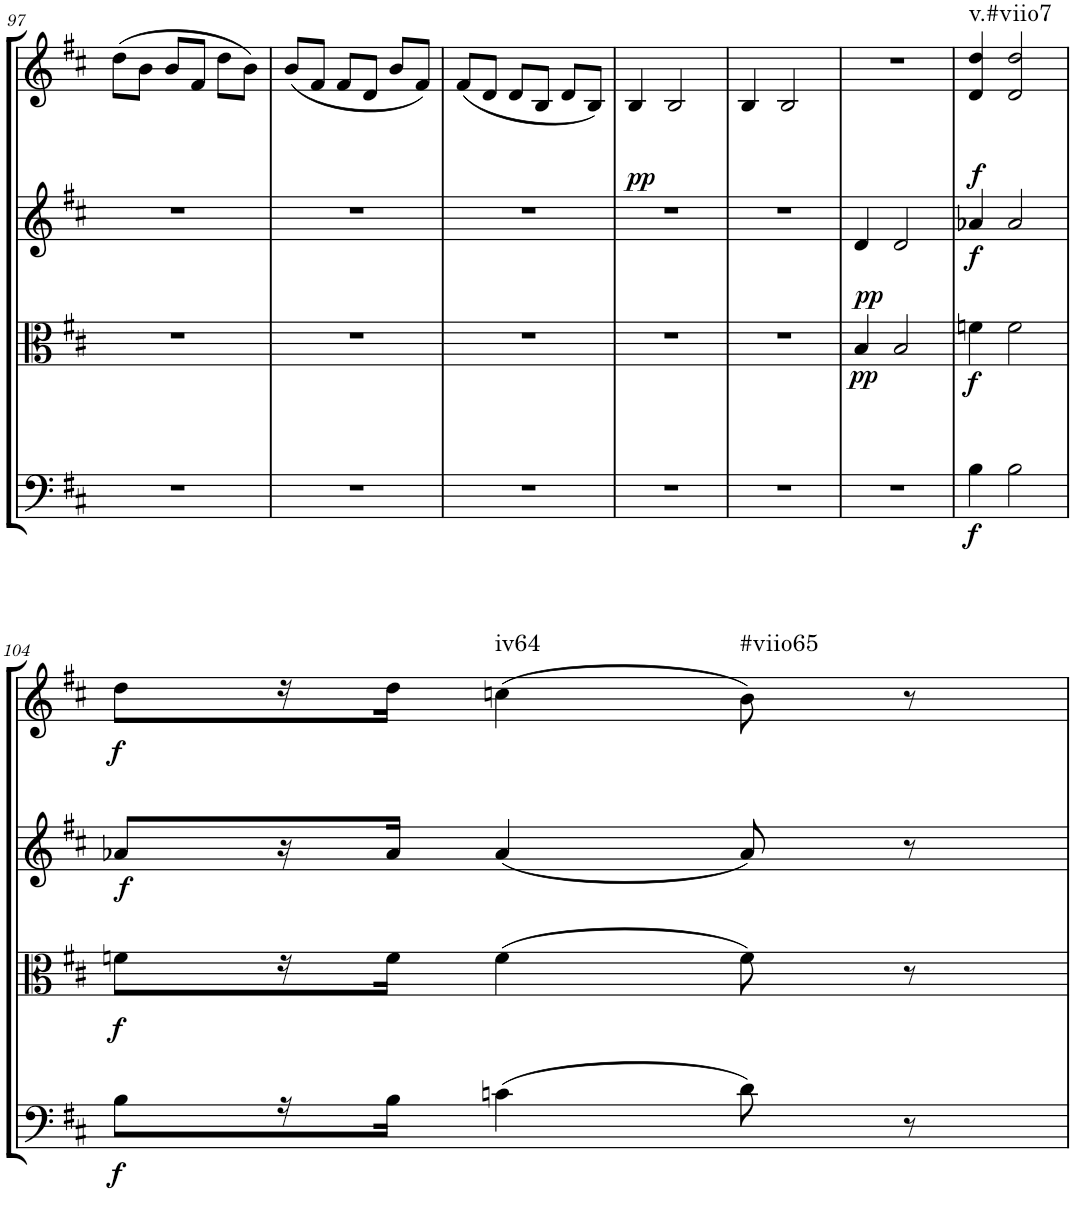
**kern	**dynam	**kern	**dynam	**kern	**dynam	**kern	**dynam	**harte
*part4	*part4	*part3	*part3	*part2	*part2	*part1	*part1	*part1
*staff4	*staff4	*staff3	*staff3	*staff2	*staff2	*staff1	*staff1	*
*I"Cello	*	*I"Viola	*	*I"2nd Violin	*	*I"1st Violin	*	*
*	*	*I'Vla	*	*I'Vln	*	*I'Vln	*	*
!!LO:PB:g=z
*clefF4	*	*clefC3	*	*clefG2	*	*clefG2	*	*
*k[f#c#]	*	*k[f#c#]	*	*k[f#c#]	*	*k[f#c#]	*	*
*M3/4	*	*M3/4	*	*M3/4	*	*M3/4	*	*
=97	=97	=97	=97	=97	=97	=97	=97	=97
2.r	.	2.r	.	2.r	.	(8dd\L	.	.
.	.	.	.	.	.	8b\J	.	.
.	.	.	.	.	.	8b/L	.	.
.	.	.	.	.	.	8f#/J	.	.
.	.	.	.	.	.	8dd\L	.	.
.	.	.	.	.	.	8b\J)	.	.
=98	=98	=98	=98	=98	=98	=98	=98	=98
2.r	.	2.r	.	2.r	.	(8b/L	.	.
.	.	.	.	.	.	8f#/J	.	.
.	.	.	.	.	.	8f#/L	.	.
.	.	.	.	.	.	8d/J	.	.
.	.	.	.	.	.	8b/L	.	.
.	.	.	.	.	.	8f#/J)	.	.
=99	=99	=99	=99	=99	=99	=99	=99	=99
2.r	.	2.r	.	2.r	.	(8f#/L	.	.
.	.	.	.	.	.	8d/J	.	.
.	.	.	.	.	.	8d/L	.	.
.	.	.	.	.	.	8B/J	.	.
.	.	.	.	.	.	8d/L	.	.
.	.	.	.	.	.	8B/J)	.	.
=100	=100	=100	=100	=100	=100	=100	=100	=100
!	!	!	!	!	!LO:DY:a	!	!	!
2.r	.	2.r	.	2.r	pp	4B/	.	.
.	.	.	.	.	.	2B/	.	.
=101	=101	=101	=101	=101	=101	=101	=101	=101
2.r	.	2.r	.	2.r	.	4B/	.	.
.	.	.	.	.	.	2B/	.	.
=102	=102	=102	=102	=102	=102	=102	=102	=102
!	!	!	!LO:DY:b	!	!	!	!	!
!	!	!	!LO:DY:n=1:a	!	!	!	!	!
2.r	.	4B/	pp pp	4d/	.	2.r	.	.
.	.	2B/	.	2d/	.	.	.	.
=103	=103	=103	=103	=103	=103	=103	=103	=103
!	!LO:DY:b	!	!LO:DY:b	!	!LO:DY:b	!	!	!
!	!	!	!	!	!LO:DY:n=1:a	!	!	!LO:H:kt=v.#viio7
4B\	f	4fn\	f	4a-X/	f f	4d/ 4dd/	.	N
2B\	.	2f\	.	2a-/	.	2d/ 2dd/	.	.
!!LO:LB:g=z
=104	=104	=104	=104	=104	=104	=104	=104	=104
!	!LO:DY:b	!	!LO:DY:b	!	!LO:DY:b	!	!LO:DY:b	!
8B\L	f	8fn\L	f	8a-X/L	f	8dd\L	f	.
16r	.	16r	.	16r	.	16r	.	.
16B\JJ	.	16f\JJ	.	16a-/JJ	.	16dd\JJ	.	.
!	!	!	!	!	!	!	!	!LO:H:kt=iv64
(4cn\	.	(4f\	.	(4a-/	.	(4ccn\	.	N
!	!	!	!	!	!	!	!	!LO:H:kt=#viio65
8d\)	.	8f\)	.	8a-/)	.	8b\)	.	N
8r	.	8r	.	8r	.	8r	.	.
=	=	=	=	=	=	=	=	=
*-	*-	*-	*-	*-	*-	*-	*-	*-
